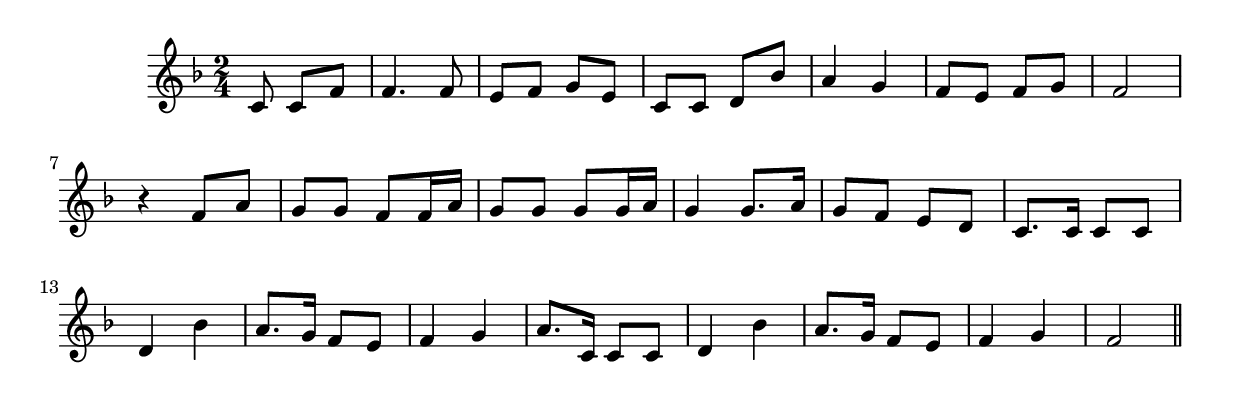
\version "2.14.0"
%{\header {
  title = "Derrie-`re Chez Moi (France)"
  composer = "anonymous"
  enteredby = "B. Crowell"
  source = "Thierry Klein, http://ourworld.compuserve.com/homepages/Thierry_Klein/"
}%}
\score{{\key f \major
\time 2/4
%{\tempo 8=100
%}\relative c' {
  \partial 8*3
  c8 c f | f4. f8 | e8 f g e | c c d bes' |
  a4 g | f8 e f g | f2 | r4 f8 a |
  g8 g f f16 a | g8 g g g16 a | g4 g8. a16 | g8 f e d |
  c8. c16 c8 c | d4 bes' | a8. g16 f8 e | f4 g |
  a8. c,16 c8 c | d4 bes' | a8. g16 f8 e | f4 g | f2
  \bar "||"
}

}}